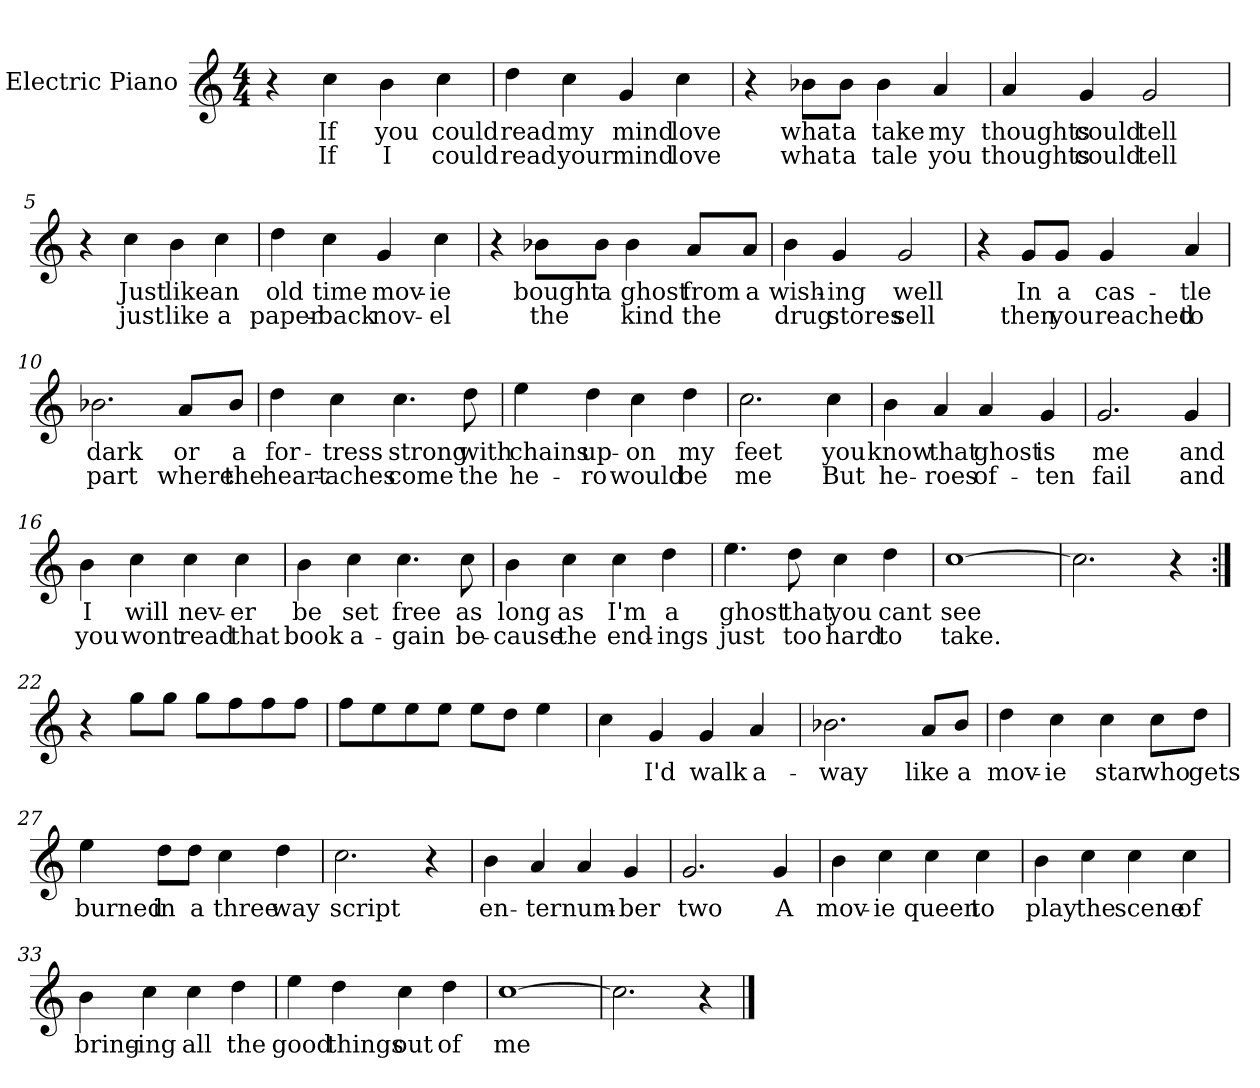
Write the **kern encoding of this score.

**kern	**text	**text
*part1	*part1	*part1
*staff1	*staff1	*staff1
*I"Electric Piano	*	*
*I'E.Pno	*	*
*clefG2	*	*
*k[]	*	*
*C:	*	*
*M4/4	*	*
=1	=1	=1
4r	.	.
4cc\	If	If
4b\	you	I
4cc\	could	could
=2	=2	=2
4dd\	read	read
4cc\	my	your
4g/	mind	mind
4cc\	love	love
=3	=3	=3
4r	.	.
8b-X\L	what	what
8b-\J	a	a
4b-\	take	tale
4a/	my	you
=4	=4	=4
4a/	thoughts	thoughts
4g/	could	could
2g/	tell	tell
!!LO:LB:g=z
=5	=5	=5
4r	.	.
4cc\	Just	just
4b\	like	like
4cc\	an	a
=6	=6	=6
4dd\	old	paper-
4cc\	time	-back
4g/	mov-	nov-
4cc\	-ie	-el
=7	=7	=7
4r	.	.
8b-X\L	bought	the
8b-\J	a	.
4b-\	ghost	kind
8a/L	from	the
8a/J	a	.
=8	=8	=8
4b\	wish-	drug
4g/	-ing	stores
2g/	well	sell
!!LO:LB:g=z
=9	=9	=9
4r	.	.
8g/L	In	then
8g/J	a	you
4g/	cas-	reached
4a/	-tle	to
=10	=10	=10
2.b-X\	dark	part
8a/L	or	where
8b-/J	a	the
=11	=11	=11
4dd\	for-	heart-
4cc\	-tress	-aches
4.cc\	strong	come
8dd\	with	the
=12	=12	=12
4ee\	chains	he-
4dd\	up-	-ro
4cc\	-on	would
4dd\	my	be
!!LO:LB:g=z
=13	=13	=13
2.cc\	feet	me
4cc\	you	But
=14	=14	=14
4b\	know	he-
4a/	that	-roes
4a/	ghost	of-
4g/	is	-ten
=15	=15	=15
2.g/	me	fail
4g/	and	and
=16	=16	=16
4b\	I	you
4cc\	will	wont
4cc\	nev-	read
4cc\	-er	that
!!LO:LB:g=z
=17	=17	=17
4b\	be	book
4cc\	set	a-
4.cc\	free	-gain
8cc\	as	be-
=18	=18	=18
4b\	long	-cause
4cc\	as	the
4cc\	I'm	end-
4dd\	a	-ings
=19	=19	=19
4.ee\	ghost	just
8dd\	that	too
4cc\	you	hard
4dd\	cant	to
=20	=20	=20
[1cc	see	take.
!!LO:LB:g=z
=21	=21	=21
2.cc\]	.	.
4r	.	.
=22:|!	=22:|!	=22:|!
4r	.	.
8gg\L	.	.
8gg\J	.	.
8gg\L	.	.
8ff\	.	.
8ff\	.	.
8ff\J	.	.
=23	=23	=23
8ff\L	.	.
8ee\	.	.
8ee\	.	.
8ee\J	.	.
8ee\L	.	.
8dd\J	.	.
4ee\	.	.
=24	=24	=24
4cc\	.	.
4g/	I'd	.
4g/	walk	.
4a/	a-	.
!!LO:LB:g=z
=25	=25	=25
2.b-X\	-way	.
8a/L	like	.
8b-/J	a	.
=26	=26	=26
4dd\	mov-	.
4cc\	-ie	.
4cc\	star	.
8cc\L	who	.
8dd\J	gets	.
=27	=27	=27
4ee\	burned	.
8dd\L	in	.
8dd\J	a	.
4cc\	three	.
4dd\	way	.
=28	=28	=28
2.cc\	script	.
4r	.	.
!!LO:LB:g=z
=29	=29	=29
4b\	en-	.
4a/	-ter	.
4a/	num-	.
4g/	-ber	.
=30	=30	=30
2.g/	two	.
4g/	A	.
=31	=31	=31
4b\	mov-	.
4cc\	-ie	.
4cc\	queen	.
4cc\	to	.
=32	=32	=32
4b\	play	.
4cc\	the	.
4cc\	scene	.
4cc\	of	.
=33	=33	=33
4b\	bring-	.
4cc\	-ing	.
4cc\	all	.
4dd\	the	.
=34	=34	=34
4ee\	good	.
4dd\	things	.
4cc\	out	.
4dd\	of	.
=35	=35	=35
[1cc	me	.
=36	=36	=36
2.cc\]	.	.
4r	.	.
==	==	==
*-	*-	*-
